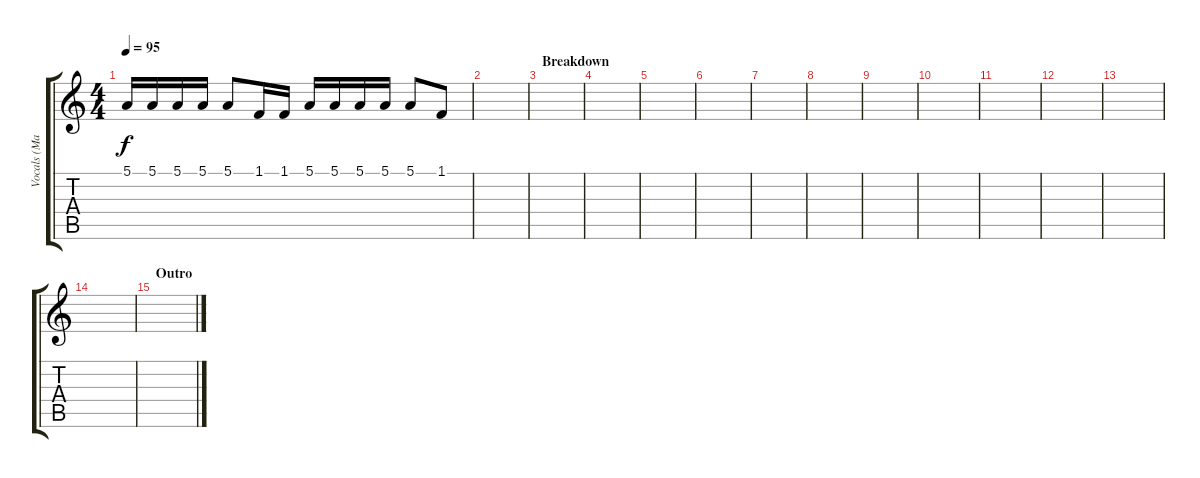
\track ("Vocals (Matt Good)" "Vocals (Ma") {instrument tenorsax}
\staff {score tabs}
\tuning (E4 B3 G3 D3 A2 E2) {hide}
\ts (4 4)
\tempo 95
\clef g2
\ks c
5.1.16{dy f} 5.1.16 5.1.16 5.1.16 5.1.8 1.1.16 1.1.16 5.1.16 5.1.16 5.1.16 5.1.16 5.1.8 1.1.8 |
|
\section ("" "Breakdown")
|
|
|
|
|
|
|
|
|
|
|
|
\section ("" "Outro")
